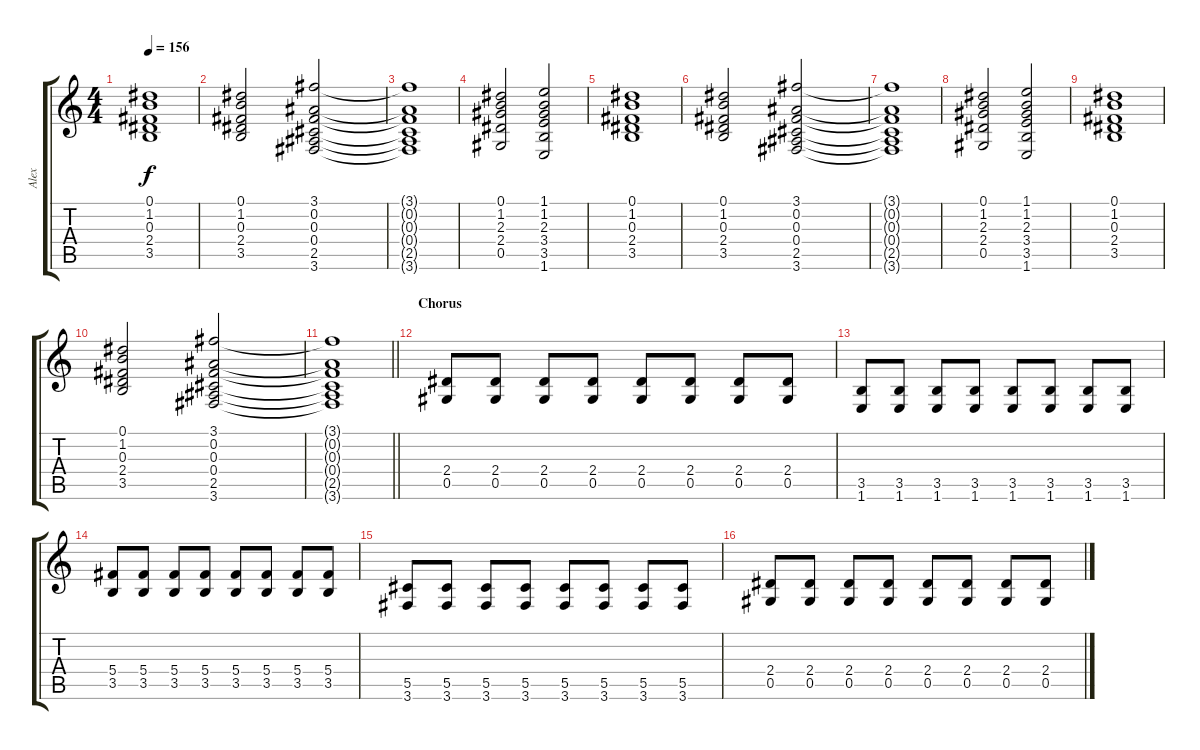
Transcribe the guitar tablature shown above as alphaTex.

\track ("Alex" "Alex") {instrument electricguitarclean}
\staff {score tabs}
\tuning (Eb4 Bb3 Gb3 Db3 Ab2 Eb2) {hide}
\ts (4 4)
\tempo 156
\clef g2
\ks c
(0.1 1.2 0.3 2.4 3.5).1{dy f} |
(0.1 1.2 0.3 2.4 3.5).2 (3.1 0.2 0.3 0.4 2.5 3.6).2 |
(3.1{t} 0.2{t} 0.3{t} 0.4{t} 2.5{t} 3.6{t}).1 |
(0.1 1.2 2.3 2.4 0.5).2 (1.1 1.2 2.3 3.4 3.5 1.6).2 |
(0.1 1.2 0.3 2.4 3.5).1 |
(0.1 1.2 0.3 2.4 3.5).2 (3.1 0.2 0.3 0.4 2.5 3.6).2 |
(3.1{t} 0.2{t} 0.3{t} 0.4{t} 2.5{t} 3.6{t}).1 |
(0.1 1.2 2.3 2.4 0.5).2 (1.1 1.2 2.3 3.4 3.5 1.6).2 |
(0.1 1.2 0.3 2.4 3.5).1 |
(0.1 1.2 0.3 2.4 3.5).2 (3.1 0.2 0.3 0.4 2.5 3.6).2 |
\barLineRight lightlight
(3.1{t} 0.2{t} 0.3{t} 0.4{t} 2.5{t} 3.6{t}).1 |
\section ("" "Chorus")
(2.4 0.5).8{instrument distortionguitar} (2.4 0.5).8 (2.4 0.5).8 (2.4 0.5).8 (2.4 0.5).8 (2.4 0.5).8 (2.4 0.5).8 (2.4 0.5).8 |
(3.5 1.6).8 (3.5 1.6).8 (3.5 1.6).8 (3.5 1.6).8 (3.5 1.6).8 (3.5 1.6).8 (3.5 1.6).8 (3.5 1.6).8 |
(5.4 3.5).8 (5.4 3.5).8 (5.4 3.5).8 (5.4 3.5).8 (5.4 3.5).8 (5.4 3.5).8 (5.4 3.5).8 (5.4 3.5).8 |
(5.5 3.6).8 (5.5 3.6).8 (5.5 3.6).8 (5.5 3.6).8 (5.5 3.6).8 (5.5 3.6).8 (5.5 3.6).8 (5.5 3.6).8 |
(2.4 0.5).8{instrument distortionguitar} (2.4 0.5).8 (2.4 0.5).8 (2.4 0.5).8 (2.4 0.5).8 (2.4 0.5).8 (2.4 0.5).8 (2.4 0.5).8
